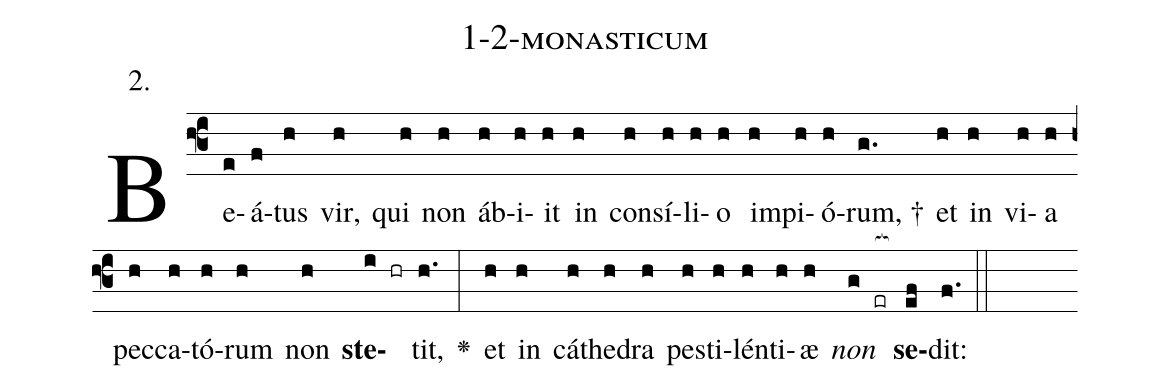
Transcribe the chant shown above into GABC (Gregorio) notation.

name: 1-2-monasticum;
annotation: 2.;
%%
(f3)Be(e)á(f)tus(h) vir,(h) qui(h) non(h) áb(h)i(h)it(h) in(h) con(h)sí(h)li(h)o(h) im(h)pi(h)ó(h)rum, †(g.) et(h) in(h) vi(h)a(h) pec(h)ca(h)tó(h)rum(h) non(h) <b>ste</b>(i hr)tit,(h.) <v>\greheightstar</v>(:) et(h) in(h) cá(h)the(h)dra(h) pes(h)ti(h)lén(h)ti(h)æ(h) <i>non</i>(g er[ocb:1{]) <b>se</b>(ef[ocb:0}])dit:(f.) (::)


%E(h) u(h) o(h) u(g) a(ef) e.(f.) (::)
